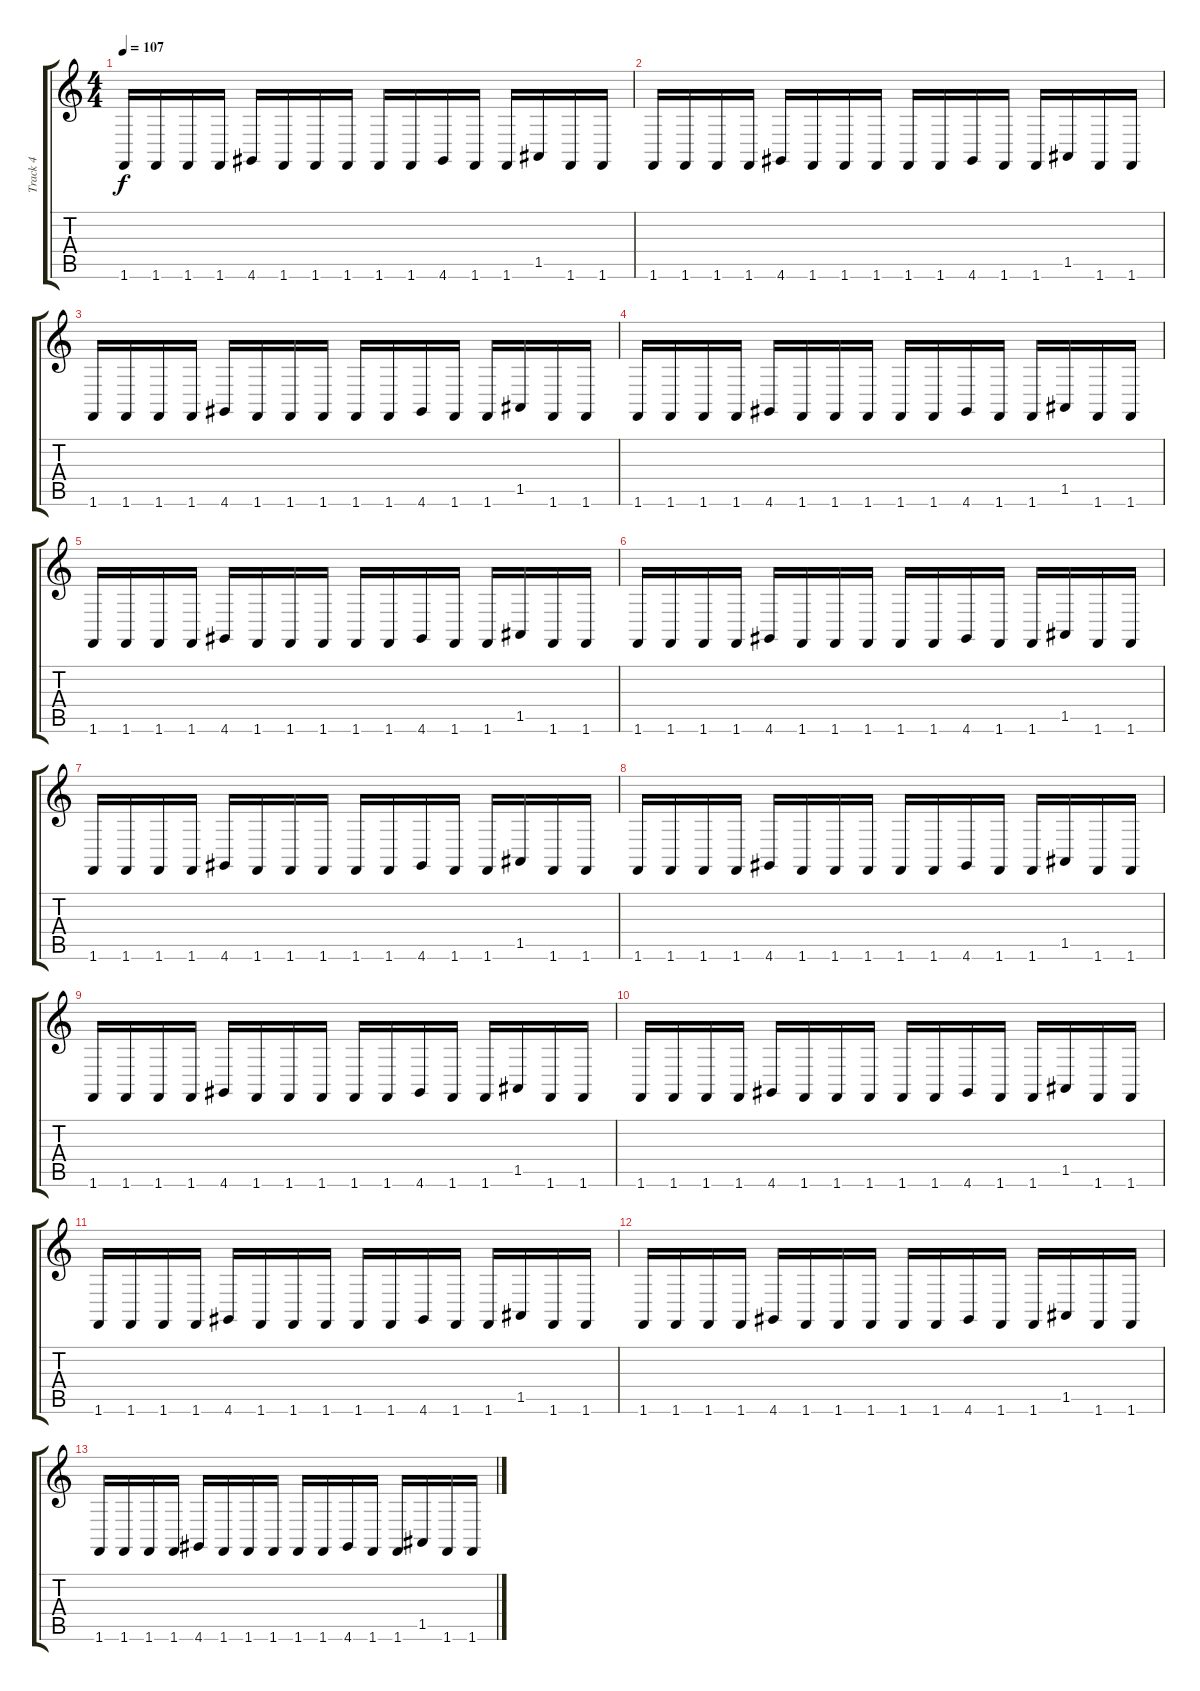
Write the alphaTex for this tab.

\track ("Track 4" "Track 4") {instrument rockorgan}
\staff {score tabs}
\tuning (E4 B3 G3 D3 A2 E2) {hide}
\ts (4 4)
\tempo 107
\clef g2
\ks c
1.6.16{dy f} 1.6.16 1.6.16 1.6.16 4.6.16 1.6.16 1.6.16 1.6.16 1.6.16 1.6.16 4.6.16 1.6.16 1.6.16 1.5.16 1.6.16 1.6.16 |
1.6.16 1.6.16 1.6.16 1.6.16 4.6.16 1.6.16 1.6.16 1.6.16 1.6.16 1.6.16 4.6.16 1.6.16 1.6.16 1.5.16 1.6.16 1.6.16 |
1.6.16 1.6.16 1.6.16 1.6.16 4.6.16 1.6.16 1.6.16 1.6.16 1.6.16 1.6.16 4.6.16 1.6.16 1.6.16 1.5.16 1.6.16 1.6.16 |
1.6.16 1.6.16 1.6.16 1.6.16 4.6.16 1.6.16 1.6.16 1.6.16 1.6.16 1.6.16 4.6.16 1.6.16 1.6.16 1.5.16 1.6.16 1.6.16 |
1.6.16 1.6.16 1.6.16 1.6.16 4.6.16 1.6.16 1.6.16 1.6.16 1.6.16 1.6.16 4.6.16 1.6.16 1.6.16 1.5.16 1.6.16 1.6.16 |
1.6.16 1.6.16 1.6.16 1.6.16 4.6.16 1.6.16 1.6.16 1.6.16 1.6.16 1.6.16 4.6.16 1.6.16 1.6.16 1.5.16 1.6.16 1.6.16 |
1.6.16 1.6.16 1.6.16 1.6.16 4.6.16 1.6.16 1.6.16 1.6.16 1.6.16 1.6.16 4.6.16 1.6.16 1.6.16 1.5.16 1.6.16 1.6.16 |
1.6.16 1.6.16 1.6.16 1.6.16 4.6.16 1.6.16 1.6.16 1.6.16 1.6.16 1.6.16 4.6.16 1.6.16 1.6.16 1.5.16 1.6.16 1.6.16 |
1.6.16 1.6.16 1.6.16 1.6.16 4.6.16 1.6.16 1.6.16 1.6.16 1.6.16 1.6.16 4.6.16 1.6.16 1.6.16 1.5.16 1.6.16 1.6.16 |
1.6.16 1.6.16 1.6.16 1.6.16 4.6.16 1.6.16{volume 16} 1.6.16{volume 16} 1.6.16{volume 15} 1.6.16{volume 15} 1.6.16{volume 15} 4.6.16{volume 15} 1.6.16{volume 14} 1.6.16{volume 14} 1.5.16{volume 14} 1.6.16{volume 14} 1.6.16 |
1.6.16 1.6.16{volume 13} 1.6.16 1.6.16{volume 13} 4.6.16 1.6.16 1.6.16{volume 13} 1.6.16 1.6.16 1.6.16 4.6.16 1.6.16 1.6.16 1.5.16 1.6.16{volume 13} 1.6.16 |
1.6.16 1.6.16 1.6.16 1.6.16 4.6.16 1.6.16{volume 12} 1.6.16{volume 12} 1.6.16 1.6.16{volume 12} 1.6.16 4.6.16{volume 12} 1.6.16{volume 11} 1.6.16{volume 11} 1.5.16{volume 11} 1.6.16{volume 11} 1.6.16 |
1.6.16 1.6.16 1.6.16 1.6.16 4.6.16 1.6.16 1.6.16 1.6.16 1.6.16 1.6.16 4.6.16 1.6.16 1.6.16 1.5.16 1.6.16 1.6.16
